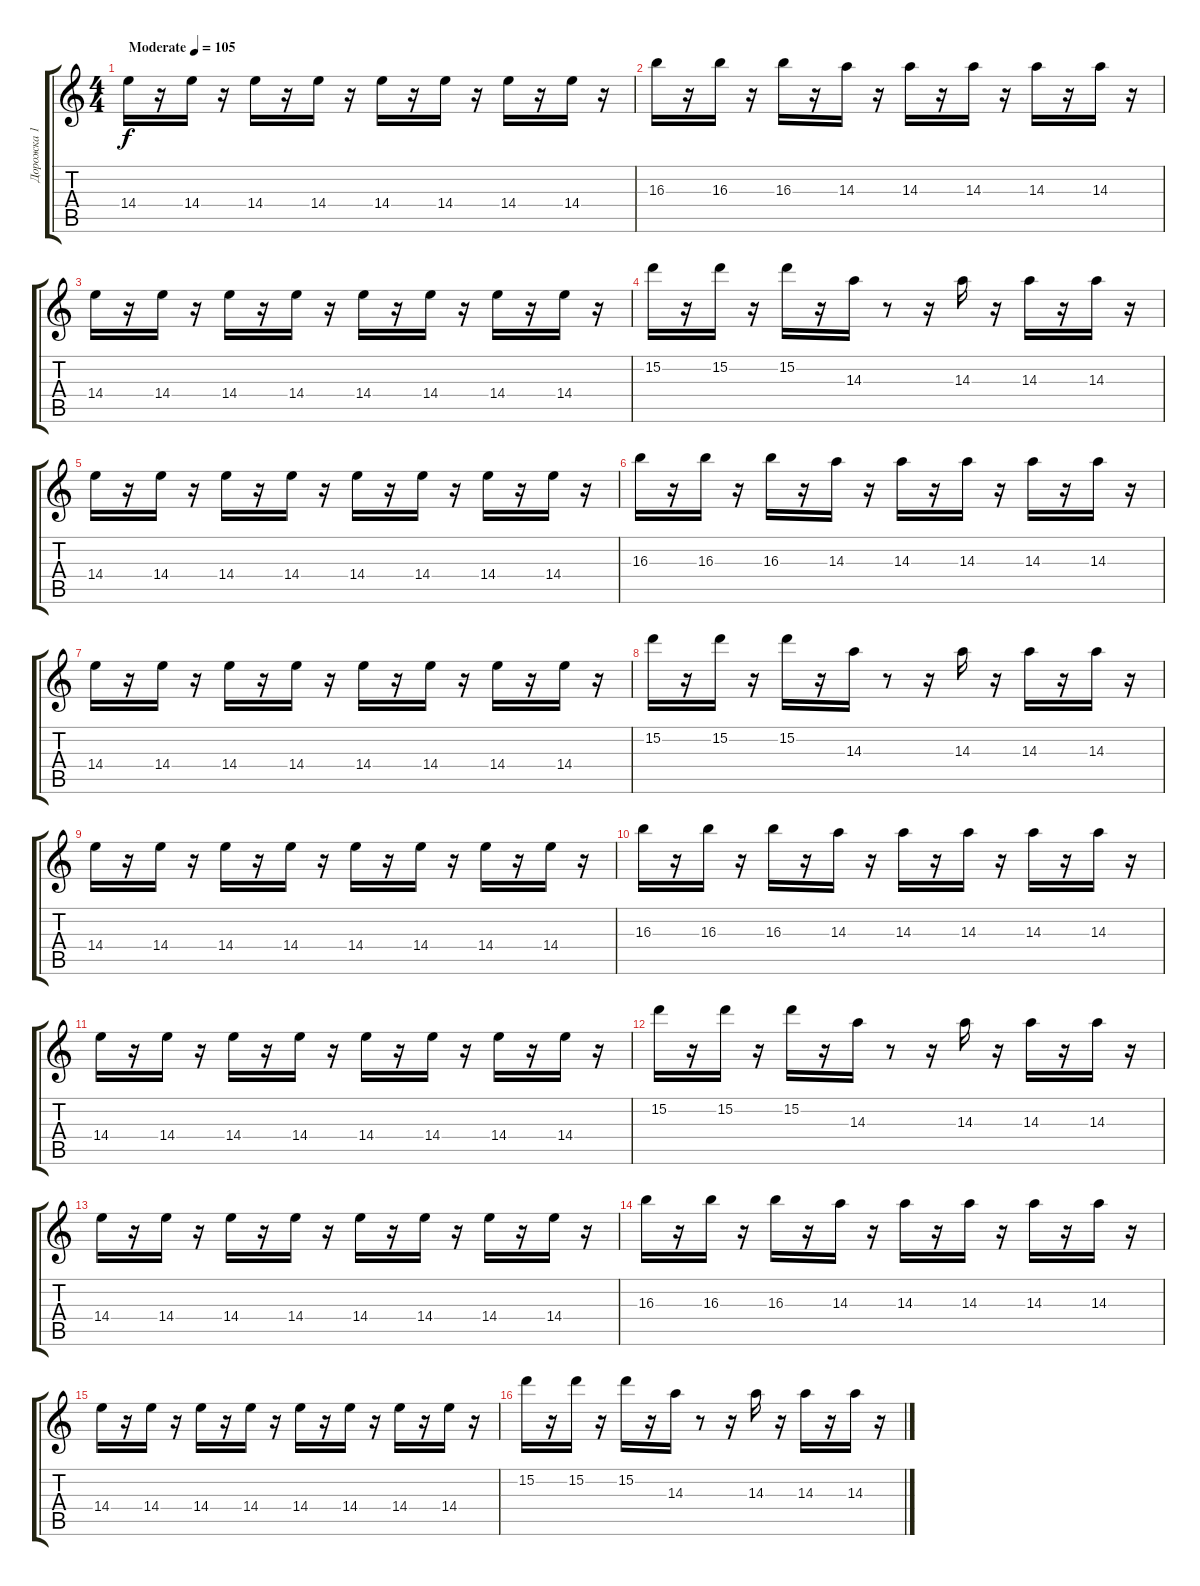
\track ("Дорожка 1" "Дорожка 1") {instrument electricguitarjazz}
\staff {score tabs}
\tuning (E4 B3 G3 D3 A2 E2) {hide}
\ts (4 4)
\tempo (105 "Moderate")
\clef g2
\ks c
14.4.16{dy f instrument electricguitarjazz} r.16 14.4.16 r.16 14.4.16 r.16 14.4.16 r.16 14.4.16 r.16 14.4.16 r.16 14.4.16 r.16 14.4.16 r.16 |
16.3.16 r.16 16.3.16 r.16 16.3.16 r.16 14.3.16 r.16 14.3.16 r.16 14.3.16 r.16 14.3.16 r.16 14.3.16 r.16 |
14.4.16 r.16 14.4.16 r.16 14.4.16 r.16 14.4.16 r.16 14.4.16 r.16 14.4.16 r.16 14.4.16 r.16 14.4.16 r.16 |
15.2.16 r.16 15.2.16 r.16 15.2.16 r.16 14.3.16 r.8 r.16 14.3.16 r.16 14.3.16 r.16 14.3.16 r.16 |
14.4.16 r.16 14.4.16 r.16 14.4.16 r.16 14.4.16 r.16 14.4.16 r.16 14.4.16 r.16 14.4.16 r.16 14.4.16 r.16 |
16.3.16 r.16 16.3.16 r.16 16.3.16 r.16 14.3.16 r.16 14.3.16 r.16 14.3.16 r.16 14.3.16 r.16 14.3.16 r.16 |
14.4.16 r.16 14.4.16 r.16 14.4.16 r.16 14.4.16 r.16 14.4.16 r.16 14.4.16 r.16 14.4.16 r.16 14.4.16 r.16 |
15.2.16 r.16 15.2.16 r.16 15.2.16 r.16 14.3.16 r.8 r.16 14.3.16 r.16 14.3.16 r.16 14.3.16 r.16 |
14.4.16 r.16 14.4.16 r.16 14.4.16 r.16 14.4.16 r.16 14.4.16 r.16 14.4.16 r.16 14.4.16 r.16 14.4.16 r.16 |
16.3.16 r.16 16.3.16 r.16 16.3.16 r.16 14.3.16 r.16 14.3.16 r.16 14.3.16 r.16 14.3.16 r.16 14.3.16 r.16 |
14.4.16 r.16 14.4.16 r.16 14.4.16 r.16 14.4.16 r.16 14.4.16 r.16 14.4.16 r.16 14.4.16 r.16 14.4.16 r.16 |
15.2.16 r.16 15.2.16 r.16 15.2.16 r.16 14.3.16 r.8 r.16 14.3.16 r.16 14.3.16 r.16 14.3.16 r.16 |
14.4.16 r.16 14.4.16 r.16 14.4.16 r.16 14.4.16 r.16 14.4.16 r.16 14.4.16 r.16 14.4.16 r.16 14.4.16 r.16 |
16.3.16 r.16 16.3.16 r.16 16.3.16 r.16 14.3.16 r.16 14.3.16 r.16 14.3.16 r.16 14.3.16 r.16 14.3.16 r.16 |
14.4.16 r.16 14.4.16 r.16 14.4.16 r.16 14.4.16 r.16 14.4.16 r.16 14.4.16 r.16 14.4.16 r.16 14.4.16 r.16 |
15.2.16 r.16 15.2.16 r.16 15.2.16 r.16 14.3.16 r.8 r.16 14.3.16 r.16 14.3.16 r.16 14.3.16 r.16
